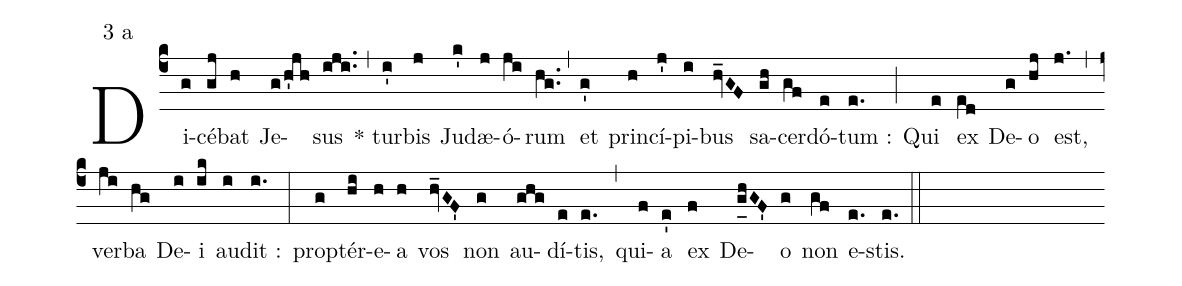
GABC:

mode:3 a;
%%
(c4) Di(g)cé(gj)bat(h) Je(g/h'jh)sus(iji..) (,) * tur(i')bis(j) Ju(k')dæ(j)ó(ji)rum(hg..) (,) et(g') prin(h)cí(j')pi(i)bus(hv_GF) sa(gh)cer(gf)dó(e)tum :(e.) (;) Qui(e) ex(e[ll:1]d) De(g)o(hj) est,(j.) (,) ver(ji)ba(hg) De(i)i(ik) au(i)dit :(i.) (:) pro(g)ptér(hi)e(h)a(h) vos(hv_GF') non(g) au(ghg)dí(e)tis,(e.) (,) qui(f)a(e') ex(f) De(g_[uh:l]hGF')o(g) non(gf) e(e.)stis.(e.) (::)
